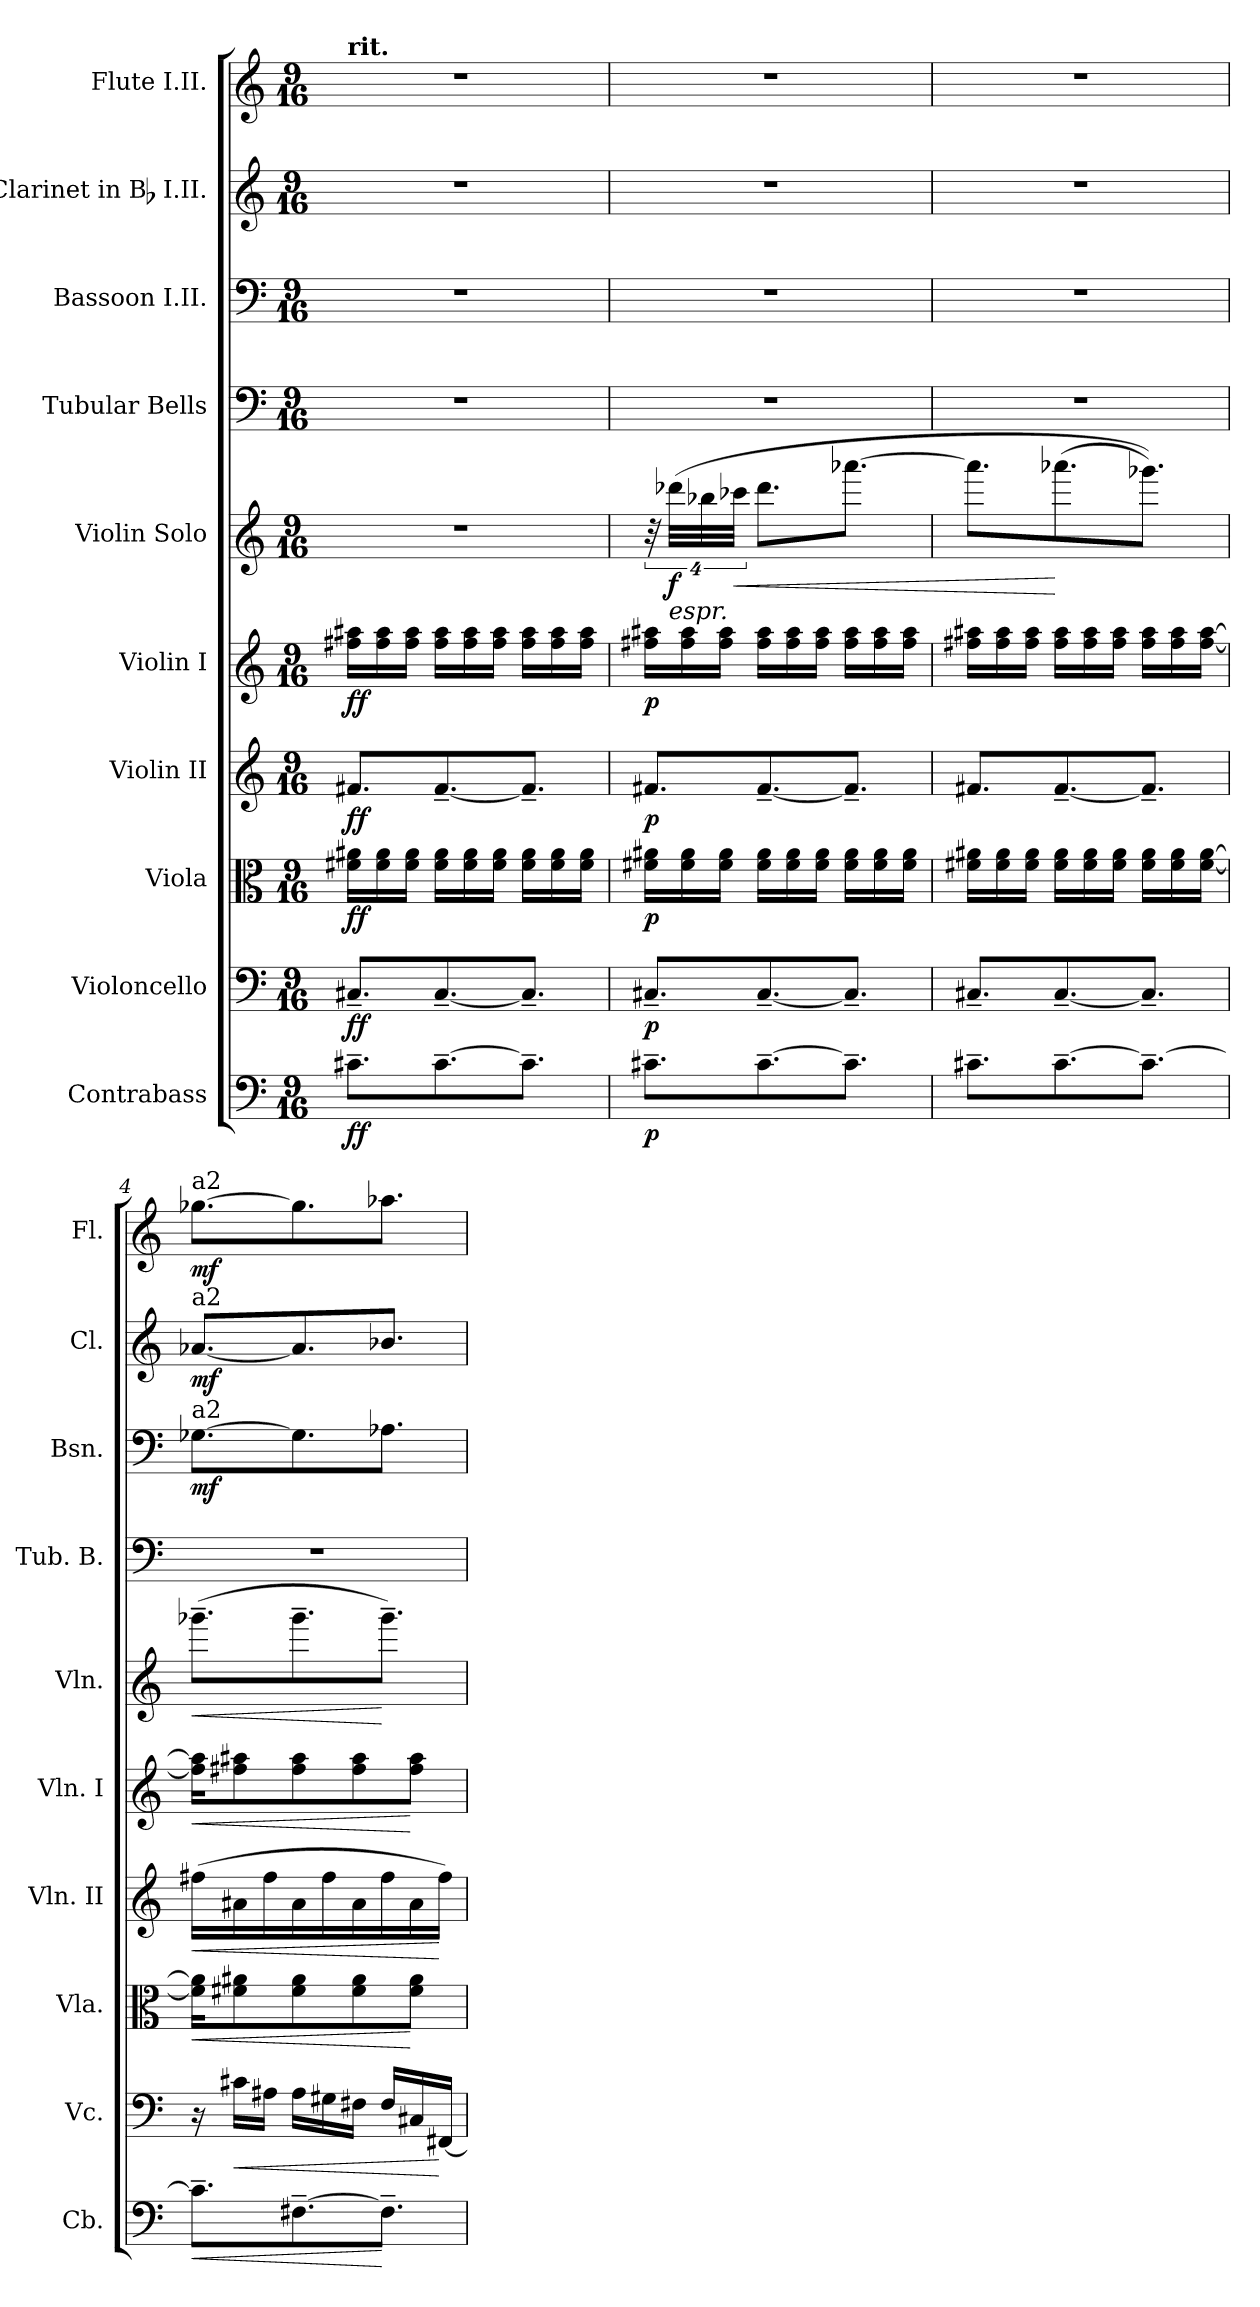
**kern	**dynam	**kern	**dynam	**kern	**dynam	**kern	**dynam	**kern	**dynam	**kern	**dynam	**kern	**kern	**dynam	**kern	**dynam	**kern	**dynam
*part10	*part10	*part9	*part9	*part8	*part8	*part7	*part7	*part6	*part6	*part5	*part5	*part4	*part3	*part3	*part2	*part2	*part1	*part1
*staff10	*staff10	*staff9	*staff9	*staff8	*staff8	*staff7	*staff7	*staff6	*staff6	*staff5	*staff5	*staff4	*staff3	*staff3	*staff2	*staff2	*staff1	*staff1
*I"Contrabass	*	*I"Violoncello	*	*I"Viola	*	*I"Violin II	*	*I"Violin I	*	*I"Violin Solo	*	*I"Tubular Bells	*I"Bassoon I.II.	*	*I"Clarinet in Bb I.II.	*	*I"Flute I.II.	*
*I'Cb.	*	*I'Vc.	*	*I'Vla.	*	*I'Vln. II	*	*I'Vln. I	*	*I'Vln.	*	*I'Tub. B.	*I'Bsn.	*	*I'Cl.	*	*I'Fl.	*
*clefF4	*	*clefF4	*	*clefC3	*	*clefG2	*	*clefG2	*	*clefG2	*	*clefF4	*clefF4	*	*clefG2	*	*clefG2	*
*ITrd7c12	*	*	*	*	*	*	*	*	*	*	*	*	*	*	*ITrd1c2	*	*	*
*k[]	*	*k[]	*	*k[]	*	*k[]	*	*k[]	*	*k[]	*	*k[]	*k[]	*	*k[b-e-]	*	*k[]	*
*M9/16	*	*M9/16	*	*M9/16	*	*M9/16	*	*M9/16	*	*M9/16	*	*M9/16	*M9/16	*	*M9/16	*	*M9/16	*
=1	=1	=1	=1	=1	=1	=1	=1	=1	=1	=1	=1	=1	=1	=1	=1	=1	=1	=1
!	!	!	!	!	!	!	!	!	!	!	!	!	!	!	!	!	!LO:TX:a:B:t=rit.	!
8.C#X~L	ff	8.C#X~L	ff	16f#X 16a#XLL	ff	8.f#XL	ff	16ff#X 16aa#XLL	ff	16%9r	.	16%9r	16%9r	.	16%9r	.	16%9r	.
.	.	.	.	16f# 16a#	.	.	.	16ff# 16aa#	.	.	.	.	.	.	.	.	.	.
.	.	.	.	16f# 16a#JJ	.	.	.	16ff# 16aa#JJ	.	.	.	.	.	.	.	.	.	.
[8.C#~	.	[8.C#~	.	16f# 16a#LL	.	[8.f#~	.	16ff# 16aa#LL	.	.	.	.	.	.	.	.	.	.
.	.	.	.	16f# 16a#	.	.	.	16ff# 16aa#	.	.	.	.	.	.	.	.	.	.
.	.	.	.	16f# 16a#JJ	.	.	.	16ff# 16aa#JJ	.	.	.	.	.	.	.	.	.	.
8.C#~J]	.	8.C#~J]	.	16f# 16a#LL	.	8.f#~J]	.	16ff# 16aa#LL	.	.	.	.	.	.	.	.	.	.
.	.	.	.	16f# 16a#	.	.	.	16ff# 16aa#	.	.	.	.	.	.	.	.	.	.
.	.	.	.	16f# 16a#JJ	.	.	.	16ff# 16aa#JJ	.	.	.	.	.	.	.	.	.	.
=2	=2	=2	=2	=2	=2	=2	=2	=2	=2	=2	=2	=2	=2	=2	=2	=2	=2	=2
!!LO:REH:place=s1:t=1
*	*	*	*	*	*	*	*	*	*	*	*	*	*	*	*	*	*MM35	*
8.C#X~L	p	8.C#X~L	p	16f#X 16a#XLL	p	8.f#XL	p	16ff#X 16aa#XLL	p	64%3r	.	16%9r	16%9r	.	16%9r	.	16%9r	.
!	!	!	!	!	!	!	!	!	!	!LO:TX:b:i:t=espr.	!	!	!	!	!	!	!	!
.	.	.	.	.	.	.	.	.	.	(64%3ddd-XLLL	f	.	.	.	.	.	.	.
.	.	.	.	16f# 16a#	.	.	.	16ff# 16aa#	.	.	.	.	.	.	.	.	.	.
.	.	.	.	.	.	.	.	.	.	64%3bb-X	.	.	.	.	.	.	.	.
.	.	.	.	16f# 16a#JJ	.	.	.	16ff# 16aa#JJ	.	.	.	.	.	.	.	.	.	.
!	!	!	!	!	!	!	!	!	!	!	!LO:HP:b	!	!	!	!	!	!	!
.	.	.	.	.	.	.	.	.	.	64%3ccc-XJJJ	<	.	.	.	.	.	.	.
[8.C#~	.	[8.C#~	.	16f# 16a#LL	.	[8.f#~	.	16ff# 16aa#LL	.	8.ddd-L	.	.	.	.	.	.	.	.
.	.	.	.	16f# 16a#	.	.	.	16ff# 16aa#	.	.	.	.	.	.	.	.	.	.
.	.	.	.	16f# 16a#JJ	.	.	.	16ff# 16aa#JJ	.	.	.	.	.	.	.	.	.	.
8.C#~J]	.	8.C#~J]	.	16f# 16a#LL	.	8.f#~J]	.	16ff# 16aa#LL	.	[8.aaa-XJ	.	.	.	.	.	.	.	.
.	.	.	.	16f# 16a#	.	.	.	16ff# 16aa#	.	.	.	.	.	.	.	.	.	.
.	.	.	.	16f# 16a#JJ	.	.	.	16ff# 16aa#JJ	.	.	.	.	.	.	.	.	.	.
=3	=3	=3	=3	=3	=3	=3	=3	=3	=3	=3	=3	=3	=3	=3	=3	=3	=3	=3
8.C#X~L	.	8.C#X~L	.	16f#X 16a#XLL	.	8.f#XL	.	16ff#X 16aa#XLL	.	8.aaa-L]	.	16%9r	16%9r	.	16%9r	.	16%9r	.
.	.	.	.	16f# 16a#	.	.	.	16ff# 16aa#	.	.	.	.	.	.	.	.	.	.
.	.	.	.	16f# 16a#JJ	.	.	.	16ff# 16aa#JJ	.	.	.	.	.	.	.	.	.	.
[8.C#~	.	[8.C#~	.	16f# 16a#LL	.	[8.f#~	.	16ff# 16aa#LL	.	(8.aaa-X	[	.	.	.	.	.	.	.
.	.	.	.	16f# 16a#	.	.	.	16ff# 16aa#	.	.	.	.	.	.	.	.	.	.
.	.	.	.	16f# 16a#JJ	.	.	.	16ff# 16aa#JJ	.	.	.	.	.	.	.	.	.	.
8.C#~J_	.	8.C#~J]	.	16f# 16a#LL	.	8.f#~J]	.	16ff# 16aa#LL	.	8.ggg-XJ))	.	.	.	.	.	.	.	.
.	.	.	.	16f# 16a#	.	.	.	16ff# 16aa#	.	.	.	.	.	.	.	.	.	.
.	.	.	.	[16f# [16a#JJ	.	.	.	[16ff# [16aa#JJ	.	.	.	.	.	.	.	.	.	.
=4	=4	=4	=4	=4	=4	=4	=4	=4	=4	=4	=4	=4	=4	=4	=4	=4	=4	=4
!	!	!	!	!	!	!	!	!	!	!	!	!	!	!	!	!	!LO:TX:a:t=a2	!
!	!	!	!	!	!	!	!	!	!	!	!	!	!	!	!LO:TX:a:t=a2	!	!	!
!	!	!	!	!	!	!	!	!	!	!	!	!	!LO:TX:a:t=a2	!	!	!	!	!
!	!LO:HP:b	!	!	!	!LO:HP:b	!	!LO:HP:b	!	!LO:HP:b	!	!LO:HP:b	!	!	!	!	!	!	!
8.C#~L]	<	16r	.	16f#] 16a#]KL	<	(16ff#XLL	<	16ff#] 16aa#]KL	<	(8.ggg-X~L	<	16%9r	[8.G-XL	mf	[8.g-XL	mf	[8.gg-XL	mf
!	!	!	!LO:HP:b	!	!	!	!	!	!	!	!	!	!	!	!	!	!	!
.	.	16c#XLL	<	8f#X 8a#X	.	16a#X	.	8ff#X 8aa#X	.	.	.	.	.	.	.	.	.	.
.	.	16A#XJJ	.	.	.	16ff#	.	.	.	.	.	.	.	.	.	.	.	.
[8.FF#X~	.	16A#LL	.	8f# 8a#	.	16a#	.	8ff# 8aa#	.	8.ggg-~	.	.	8.G-]	.	8.g-]	.	8.gg-]	.
.	.	16G#X	.	.	.	16ff#	.	.	.	.	.	.	.	.	.	.	.	.
.	.	16F#XJJ	.	8f# 8a#	.	16a#	.	8ff# 8aa#	.	.	.	.	.	.	.	.	.	.
8.FF#~J]	[	16F#LL	.	.	.	16ff#	.	.	.	8.ggg-~J)	[	.	8.A-XJ	.	8.a-XJ	.	8.aa-XJ	.
.	.	16C#X	.	8f# 8a#J	[	16a#	.	8ff# 8aa#J	[	.	.	.	.	.	.	.	.	.
.	.	[16FF#XJJ	[	.	.	16ff#JJ)	[	.	.	.	.	.	.	.	.	.	.	.
=	=	=	=	=	=	=	=	=	=	=	=	=	=	=	=	=	=	=
*-	*-	*-	*-	*-	*-	*-	*-	*-	*-	*-	*-	*-	*-	*-	*-	*-	*-	*-
